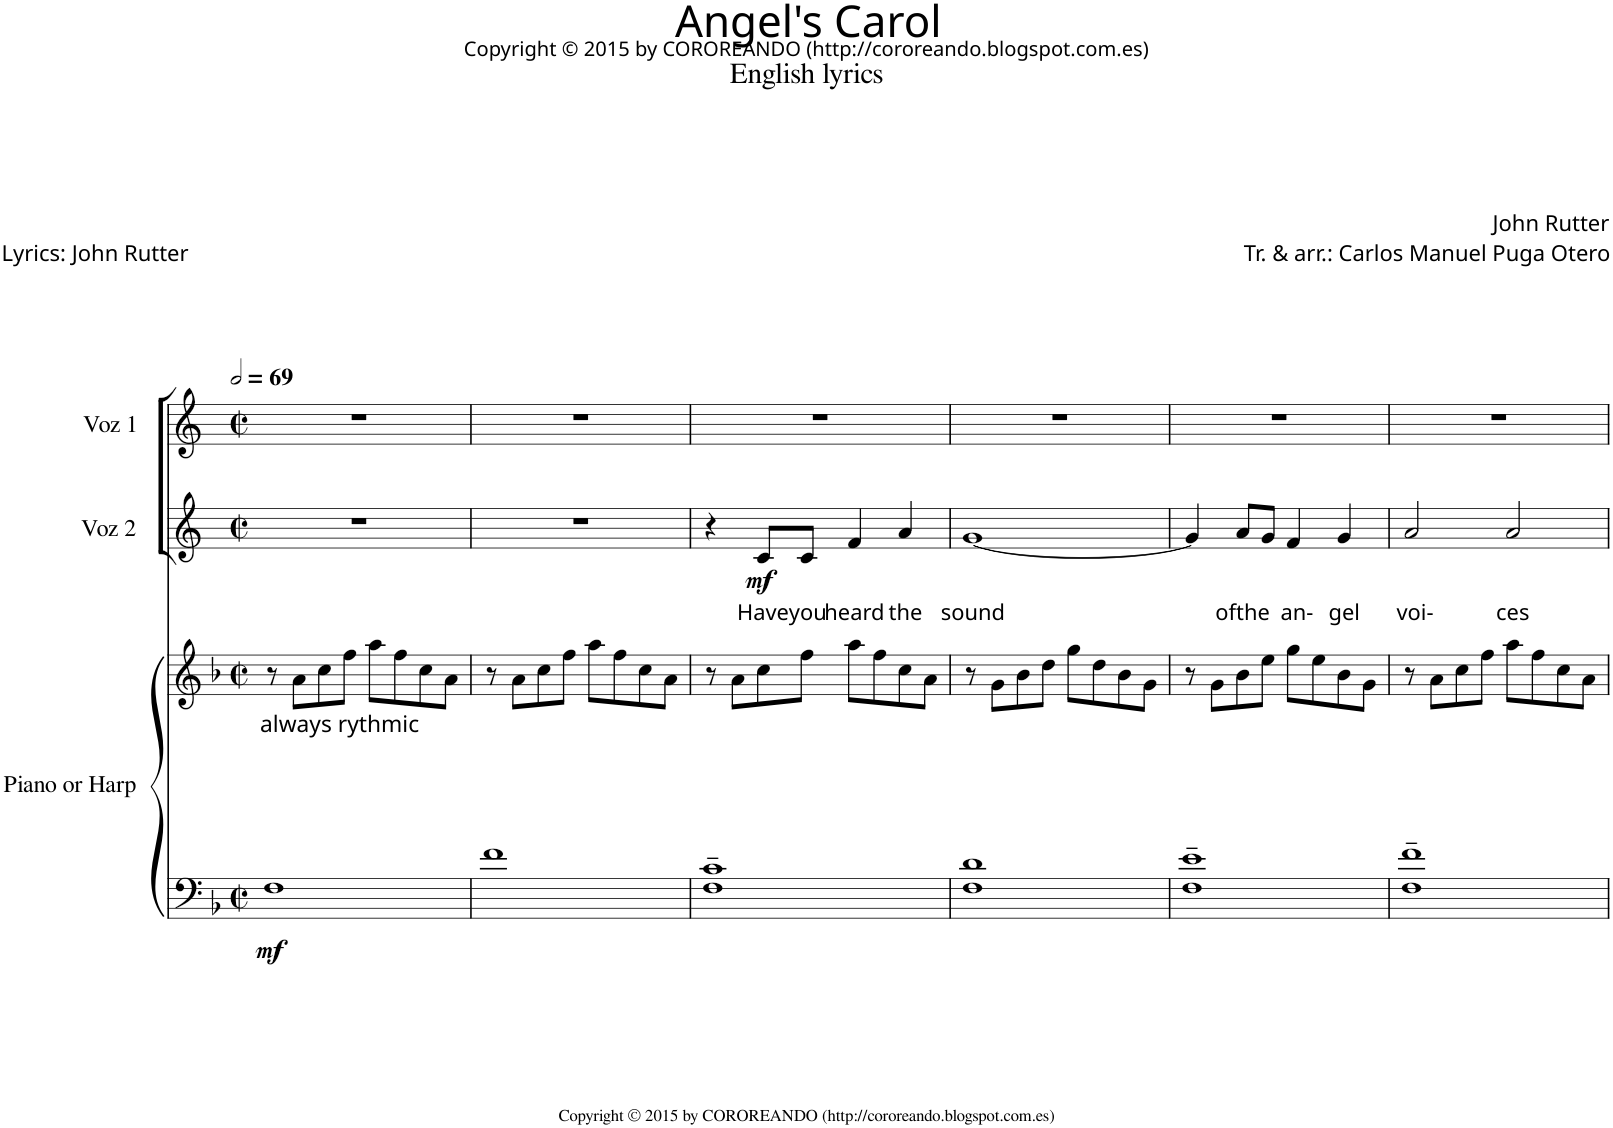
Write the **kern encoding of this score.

**kern	**kern	**dynam	**kern	**text	**dynam	**kern
*part3	*part3	*part3	*part2	*part2	*part2	*part1
*staff4	*staff3	*staff3/4	*staff2	*staff2	*staff2	*staff1
*I"Piano or Harp	*	*	*I"Voz 2	*	*	*I"Voz 1
*I'Pno	*	*	*I'Vo. 2	*	*	*I'Vo. 1
*clefF4	*clefG2	*	*clefG2	*	*	*clefG2
*k[b-]	*k[b-]	*	*k[]	*	*	*k[]
*M2/2	*M2/2	*	*M2/2	*	*	*M2/2
*met(c|)	*met(c|)	*	*met(c|)	*	*	*met(c|)
*MM138	*MM138	*	*MM138	*	*	*MM138
=1	=1	=1	=1	=1	=1	=1
!LO:TX:a:t=always rythmic	!	!	!	!	!	!
!	!	!LO:DY:b=2	!	!	!	!
1F	8r	mf	1r	.	.	1r
.	8a\L	.	.	.	.	.
.	8cc\	.	.	.	.	.
.	8ff\J	.	.	.	.	.
.	8aa\L	.	.	.	.	.
.	8ff\	.	.	.	.	.
.	8cc\	.	.	.	.	.
.	8a\J	.	.	.	.	.
=2	=2	=2	=2	=2	=2	=2
1f	8r	.	1r	.	.	1r
.	8a\L	.	.	.	.	.
.	8cc\	.	.	.	.	.
.	8ff\J	.	.	.	.	.
.	8aa\L	.	.	.	.	.
.	8ff\	.	.	.	.	.
.	8cc\	.	.	.	.	.
.	8a\J	.	.	.	.	.
=3	=3	=3	=3	=3	=3	=3
1F~ 1c~	8r	.	4r	.	.	1r
.	8a\L	.	.	.	.	.
!	!	!	!	!LO:LY:b	!LO:DY:b	!
.	8cc\	.	8c/L	Have	mf	.
!	!	!	!	!LO:LY:b	!	!
.	8ff\J	.	8c/J	you	.	.
!	!	!	!	!LO:LY:b	!	!
.	8aa\L	.	4f/	heard	.	.
.	8ff\	.	.	.	.	.
!	!	!	!	!LO:LY:b	!	!
.	8cc\	.	4a/	the	.	.
.	8a\J	.	.	.	.	.
=4	=4	=4	=4	=4	=4	=4
!	!	!	!	!LO:LY:b	!	!
1F 1d	8r	.	[1g	sound	.	1r
.	8g\L	.	.	.	.	.
.	8b-\	.	.	.	.	.
.	8dd\J	.	.	.	.	.
.	8gg\L	.	.	.	.	.
.	8dd\	.	.	.	.	.
.	8b-\	.	.	.	.	.
.	8g\J	.	.	.	.	.
=5	=5	=5	=5	=5	=5	=5
1F~ 1e~	8r	.	4g/]	.	.	1r
.	8g\L	.	.	.	.	.
!	!	!	!	!LO:LY:b	!	!
.	8b-\	.	8a/L	ofthe	.	.
.	8ee\J	.	8g/J	.	.	.
!	!	!	!	!LO:LY:b	!	!
.	8gg\L	.	4f/	an-	.	.
.	8ee\	.	.	.	.	.
!	!	!	!	!LO:LY:b	!	!
.	8b-\	.	4g/	gel	.	.
.	8g\J	.	.	.	.	.
=6	=6	=6	=6	=6	=6	=6
!	!	!	!	!LO:LY:b	!	!
1F~ 1f~	8r	.	2a/	voi-	.	1r
.	8a\L	.	.	.	.	.
.	8cc\	.	.	.	.	.
.	8ff\J	.	.	.	.	.
!	!	!	!	!LO:LY:b	!	!
.	8aa\L	.	2a/	ces	.	.
.	8ff\	.	.	.	.	.
.	8cc\	.	.	.	.	.
.	8a\J	.	.	.	.	.
=	=	=	=	=	=	=
*-	*-	*-	*-	*-	*-	*-
